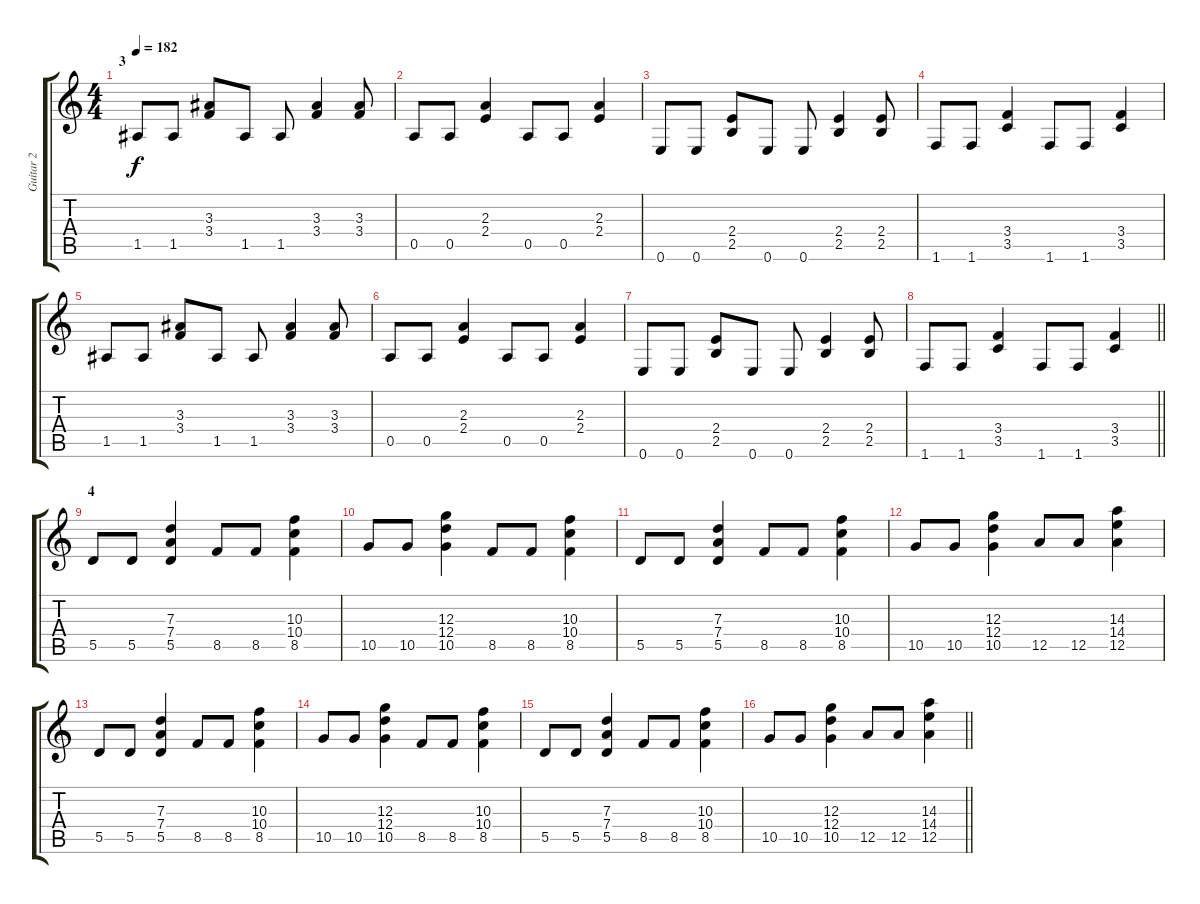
\track ("Guitar 2" "Guitar 2") {instrument distortionguitar}
\staff {score tabs}
\tuning (E4 B3 G3 D3 A2 E2) {hide}
\ts (4 4)
\section ("" "3")
\tempo 182
\clef g2
\ks c
1.5.8{dy f} 1.5.8 (3.3 3.4).8 1.5.8 1.5.8 (3.3 3.4).4 (3.3 3.4).8 |
0.5.8 0.5.8 (2.3 2.4).4 0.5.8 0.5.8 (2.3 2.4).4 |
0.6.8 0.6.8 (2.4 2.5).8 0.6.8 0.6.8 (2.4 2.5).4 (2.4 2.5).8 |
1.6.8 1.6.8 (3.4 3.5).4 1.6.8 1.6.8 (3.4 3.5).4 |
1.5.8 1.5.8 (3.3 3.4).8 1.5.8 1.5.8 (3.3 3.4).4 (3.3 3.4).8 |
0.5.8 0.5.8 (2.3 2.4).4 0.5.8 0.5.8 (2.3 2.4).4 |
0.6.8 0.6.8 (2.4 2.5).8 0.6.8 0.6.8 (2.4 2.5).4 (2.4 2.5).8 |
\barLineRight lightlight
1.6.8 1.6.8 (3.4 3.5).4 1.6.8 1.6.8 (3.4 3.5).4 |
\section ("" "4")
5.5.8 5.5.8 (7.3 7.4 5.5).4 8.5.8 8.5.8 (10.3 10.4 8.5).4 |
10.5.8 10.5.8 (12.3 12.4 10.5).4 8.5.8 8.5.8 (10.3 10.4 8.5).4 |
5.5.8 5.5.8 (7.3 7.4 5.5).4 8.5.8 8.5.8 (10.3 10.4 8.5).4 |
10.5.8 10.5.8 (12.3 12.4 10.5).4 12.5.8 12.5.8 (14.3 14.4 12.5).4 |
5.5.8 5.5.8 (7.3 7.4 5.5).4 8.5.8 8.5.8 (10.3 10.4 8.5).4 |
10.5.8 10.5.8 (12.3 12.4 10.5).4 8.5.8 8.5.8 (10.3 10.4 8.5).4 |
5.5.8 5.5.8 (7.3 7.4 5.5).4 8.5.8 8.5.8 (10.3 10.4 8.5).4 |
\barLineRight lightlight
10.5.8 10.5.8 (12.3 12.4 10.5).4 12.5.8 12.5.8 (14.3 14.4 12.5).4
